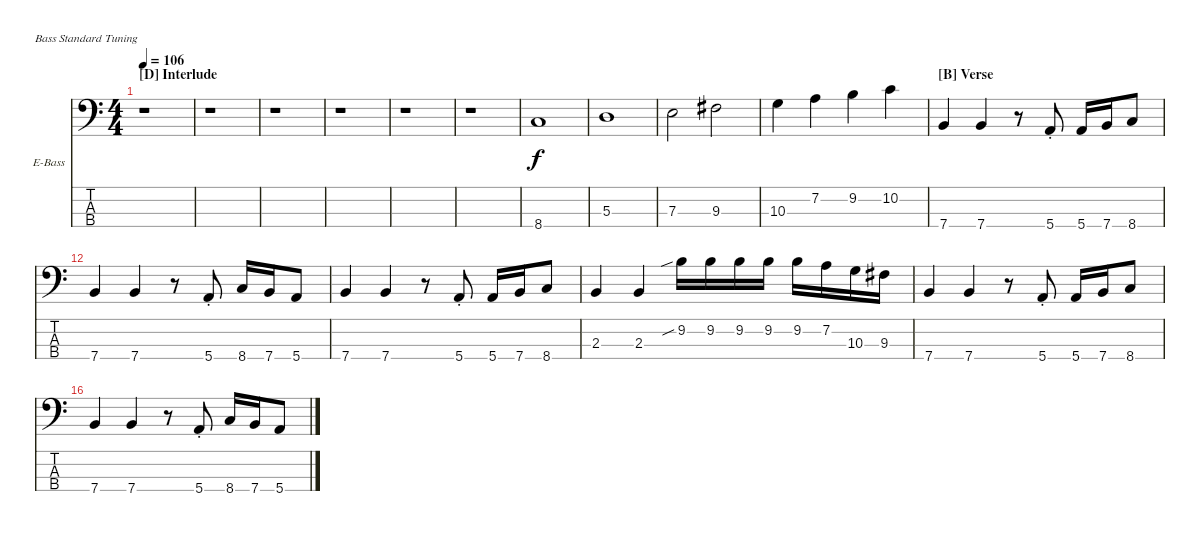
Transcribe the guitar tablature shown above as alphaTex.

\bracketExtendMode nobrackets
\firstSystemTrackNameOrientation horizontal
\otherSystemsTrackNameOrientation horizontal
\defaultBarNumberDisplay FirstOfSystem
\track ("Francis Buchholz" "E-Bass") {instrument slapbass1}
\staff {score tabs}
\tuning (G2 D2 A1 E1)
\ts (4 4)
\section ("D" "Interlude")
\tempo 106
\clef f4
\scale
0.507972
\ks c
r.1{dy f} |
\scale
0.518183 r.1 |
\scale
0.481912 r.1 |
\scale
0.495587 r.1 |
\scale
0.504241 r.1 |
\scale
0.496936 r.1 |
\scale
0.502601 8.4.1 |
\scale
0.500461 5.3.1 |
\scale
0.499685 7.3.2 9.3.2 |
\scale
0.49586 10.3.4 7.2.4 9.2.4 10.2.4 |
\section ("B" "Verse")
\scale
0.504527 7.4.4 7.4.4 r.8 5.4{st}.8 5.4.16 7.4.16 8.4.8 |
7.4.4 7.4.4 r.8 5.4{st}.8 8.4.16 7.4.16 5.4.8 |
7.4.4 7.4.4 r.8 5.4{st}.8 5.4.16 7.4.16 8.4.8 |
2.3.4 2.3.4 9.2{sib}.16 9.2.16 9.2.16 9.2.16 9.2.16 7.2.16 10.3.16 9.3.16 |
7.4.4 7.4.4 r.8 5.4{st}.8 5.4.16 7.4.16 8.4.8 |
\scale
0.508312 7.4.4 7.4.4 r.8 5.4{st}.8 8.4.16 7.4.16 5.4.8
